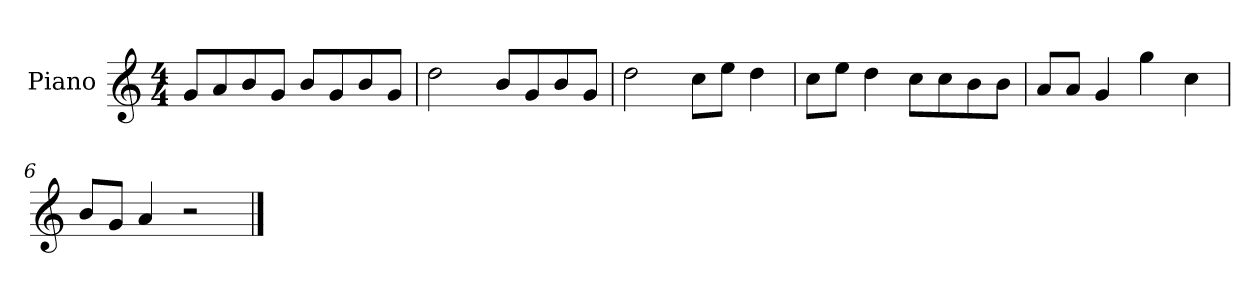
**kern
*part1
*staff1
*I"Piano
*I'P-no
*clefG2
*k[]
*M4/4
*MM90
=1
8g/L
8a/
8b/
8g/J
8b/L
8g/
8b/
8g/J
=2
2dd\
8b/L
8g/
8b/
8g/J
=3
2dd\
8cc\L
8ee\J
4dd\
=4
8cc\L
8ee\J
4dd\
8cc\L
8cc\
8b\
8b\J
=5
8a/L
8a/J
4g/
4gg\
4cc\
=6
8b/L
8g/J
4a/
2r
==
*-
